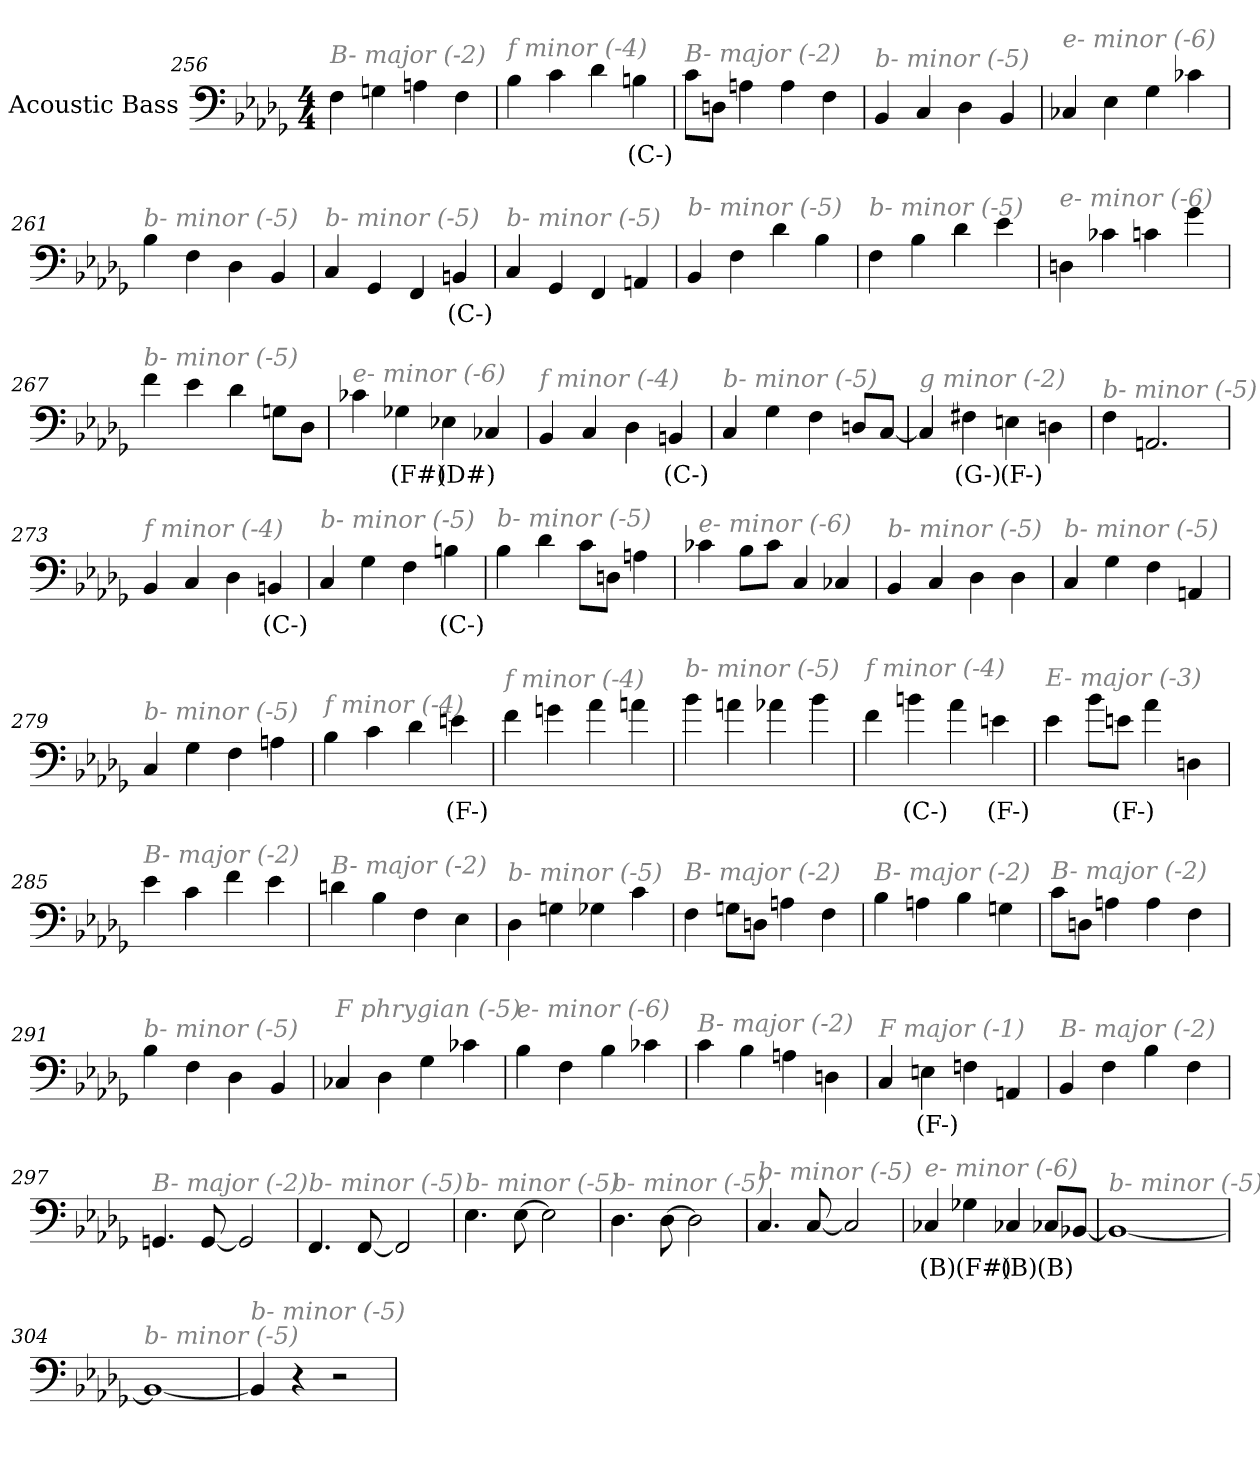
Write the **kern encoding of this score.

**kern	**text
*part1	*part1
*staff1	*staff1
*I"Acoustic Bass	*
*clefF4	*
*ITrd7c12	*
*k[b-e-a-d-g-]	*
*D-:	*
*M4/4	*
=256	=256
!LO:TX:i:color=#808080:t=B- major (-2)	!
4FF	.
4GGn	.
4AAn	.
4FF	.
=257	=257
!LO:TX:i:color=#808080:t=f minor (-4)	!
4BB-	.
4C	.
4D-	.
4BBni	(C-)
=258	=258
!LO:TX:i:color=#808080:t=B- major (-2)	!
8CL	.
8DDnJ	.
4AAn	.
4AA	.
4FF	.
=259	=259
!LO:TX:i:color=#808080:t=b- minor (-5)	!
4BBB-	.
4CC	.
4DD-	.
4BBB-	.
=260	=260
!LO:TX:i:color=#808080:t=e- minor (-6)	!
4CC-X	.
4EE-	.
4GG-	.
4C-X	.
=261	=261
!LO:TX:i:color=#808080:t=b- minor (-5)	!
4BB-	.
4FF	.
4DD-	.
4BBB-	.
=262	=262
!LO:TX:i:color=#808080:t=b- minor (-5)	!
4CC	.
4GGG-	.
4FFF	.
4BBBni	(C-)
=263	=263
!LO:TX:i:color=#808080:t=b- minor (-5)	!
4CC	.
4GGG-	.
4FFF	.
4AAAn	.
=264	=264
!LO:TX:i:color=#808080:t=b- minor (-5)	!
4BBB-	.
4FF	.
4D-	.
4BB-	.
=265	=265
!LO:TX:i:color=#808080:t=b- minor (-5)	!
4FF	.
4BB-	.
4D-	.
4E-	.
=266	=266
!LO:TX:i:color=#808080:t=e- minor (-6)	!
4DDn	.
4C-X	.
4Cn	.
4G-	.
=267	=267
!LO:TX:i:color=#808080:t=b- minor (-5)	!
4F	.
4E-	.
4D-	.
8GGnL	.
8DD-J	.
=268	=268
!LO:TX:i:color=#808080:t=e- minor (-6)	!
4C-X	.
4GG-Xi	(F#)
4EE-Xi	(D#)
4CC-X	.
=269	=269
!LO:TX:i:color=#808080:t=f minor (-4)	!
4BBB-	.
4CC	.
4DD-	.
4BBBni	(C-)
=270	=270
!LO:TX:i:color=#808080:t=b- minor (-5)	!
4CC	.
4GG-	.
4FF	.
8DDnL	.
[8CCJ	.
=271	=271
!LO:TX:i:color=#808080:t=g minor (-2)	!
4CC]	.
4FF#Xi	(G-)
4EEni	(F-)
4DDn	.
=272	=272
!LO:TX:i:color=#808080:t=b- minor (-5)	!
4FF	.
2.AAAn	.
=273	=273
!LO:TX:i:color=#808080:t=f minor (-4)	!
4BBB-	.
4CC	.
4DD-	.
4BBBni	(C-)
=274	=274
!LO:TX:i:color=#808080:t=b- minor (-5)	!
4CC	.
4GG-	.
4FF	.
4BBni	(C-)
=275	=275
!LO:TX:i:color=#808080:t=b- minor (-5)	!
4BB-	.
4D-	.
8CL	.
8DDnJ	.
4AAn	.
=276	=276
!LO:TX:i:color=#808080:t=e- minor (-6)	!
4C-X	.
8BB-L	.
8C-J	.
4CC	.
4CC-X	.
=277	=277
!LO:TX:i:color=#808080:t=b- minor (-5)	!
4BBB-	.
4CC	.
4DD-	.
4DD-	.
=278	=278
!LO:TX:i:color=#808080:t=b- minor (-5)	!
4CC	.
4GG-	.
4FF	.
4AAAn	.
=279	=279
!LO:TX:i:color=#808080:t=b- minor (-5)	!
4CC	.
4GG-	.
4FF	.
4AAn	.
=280	=280
!LO:TX:i:color=#808080:t=f minor (-4)	!
4BB-	.
4C	.
4D-	.
4Eni	(F-)
=281	=281
!LO:TX:i:color=#808080:t=f minor (-4)	!
4F	.
4Gn	.
4A-	.
4An	.
=282	=282
!LO:TX:i:color=#808080:t=b- minor (-5)	!
4B-	.
4An	.
4A-X	.
4B-	.
=283	=283
!LO:TX:i:color=#808080:t=f minor (-4)	!
4F	.
4Bni	(C-)
4A-	.
4Eni	(F-)
=284	=284
!LO:TX:i:color=#808080:t=E- major (-3)	!
4E-	.
8B-L	.
8EniJ	(F-)
4A-	.
4DDn	.
=285	=285
!LO:TX:i:color=#808080:t=B- major (-2)	!
4E-	.
4C	.
4F	.
4E-	.
=286	=286
!LO:TX:i:color=#808080:t=B- major (-2)	!
4Dn	.
4BB-	.
4FF	.
4EE-	.
=287	=287
!LO:TX:i:color=#808080:t=b- minor (-5)	!
4DD-	.
4GGn	.
4GG-X	.
4C	.
=288	=288
!LO:TX:i:color=#808080:t=B- major (-2)	!
4FF	.
8GGnL	.
8DDnJ	.
4AAn	.
4FF	.
=289	=289
!LO:TX:i:color=#808080:t=B- major (-2)	!
4BB-	.
4AAn	.
4BB-	.
4GGn	.
=290	=290
!LO:TX:i:color=#808080:t=B- major (-2)	!
8CL	.
8DDnJ	.
4AAn	.
4AA	.
4FF	.
=291	=291
!LO:TX:i:color=#808080:t=b- minor (-5)	!
4BB-	.
4FF	.
4DD-	.
4BBB-	.
=292	=292
!LO:TX:i:color=#808080:t=F phrygian (-5)	!
4CC-X	.
4DD-	.
4GG-	.
4C-X	.
=293	=293
!LO:TX:i:color=#808080:t=e- minor (-6)	!
4BB-	.
4FF	.
4BB-	.
4C-X	.
=294	=294
!LO:TX:i:color=#808080:t=B- major (-2)	!
4C	.
4BB-	.
4AAn	.
4DDn	.
=295	=295
!LO:TX:i:color=#808080:t=F major (-1)	!
4CC	.
4EEni	(F-)
4FFn	.
4AAAn	.
=296	=296
!LO:TX:i:color=#808080:t=B- major (-2)	!
4BBB-	.
4FF	.
4BB-	.
4FF	.
=297	=297
!LO:TX:i:color=#808080:t=B- major (-2)	!
4.GGGn	.
[8GGG	.
2GGG]	.
=298	=298
!LO:TX:i:color=#808080:t=b- minor (-5)	!
4.FFF	.
[8FFF	.
2FFF]	.
=299	=299
!LO:TX:i:color=#808080:t=b- minor (-5)	!
4.EE-	.
[8EE-	.
2EE-]	.
=300	=300
!LO:TX:i:color=#808080:t=b- minor (-5)	!
4.DD-	.
[8DD-	.
2DD-]	.
=301	=301
!LO:TX:i:color=#808080:t=b- minor (-5)	!
4.CC	.
[8CC	.
2CC]	.
=302	=302
!LO:TX:i:color=#808080:t=e- minor (-6)	!
4CC-Xi	(B)
4GG-Xi	(F#)
4CC-Xi	(B)
8CC-XiL	(B)
[8BBB-XJ	.
=303	=303
!LO:TX:i:color=#808080:t=b- minor (-5)	!
1BBB-_	.
=304	=304
!LO:TX:i:color=#808080:t=b- minor (-5)	!
1BBB-_	.
=305	=305
!LO:TX:i:color=#808080:t=b- minor (-5)	!
4BBB-]	.
4r	.
2r	.
=	=
*-	*-
